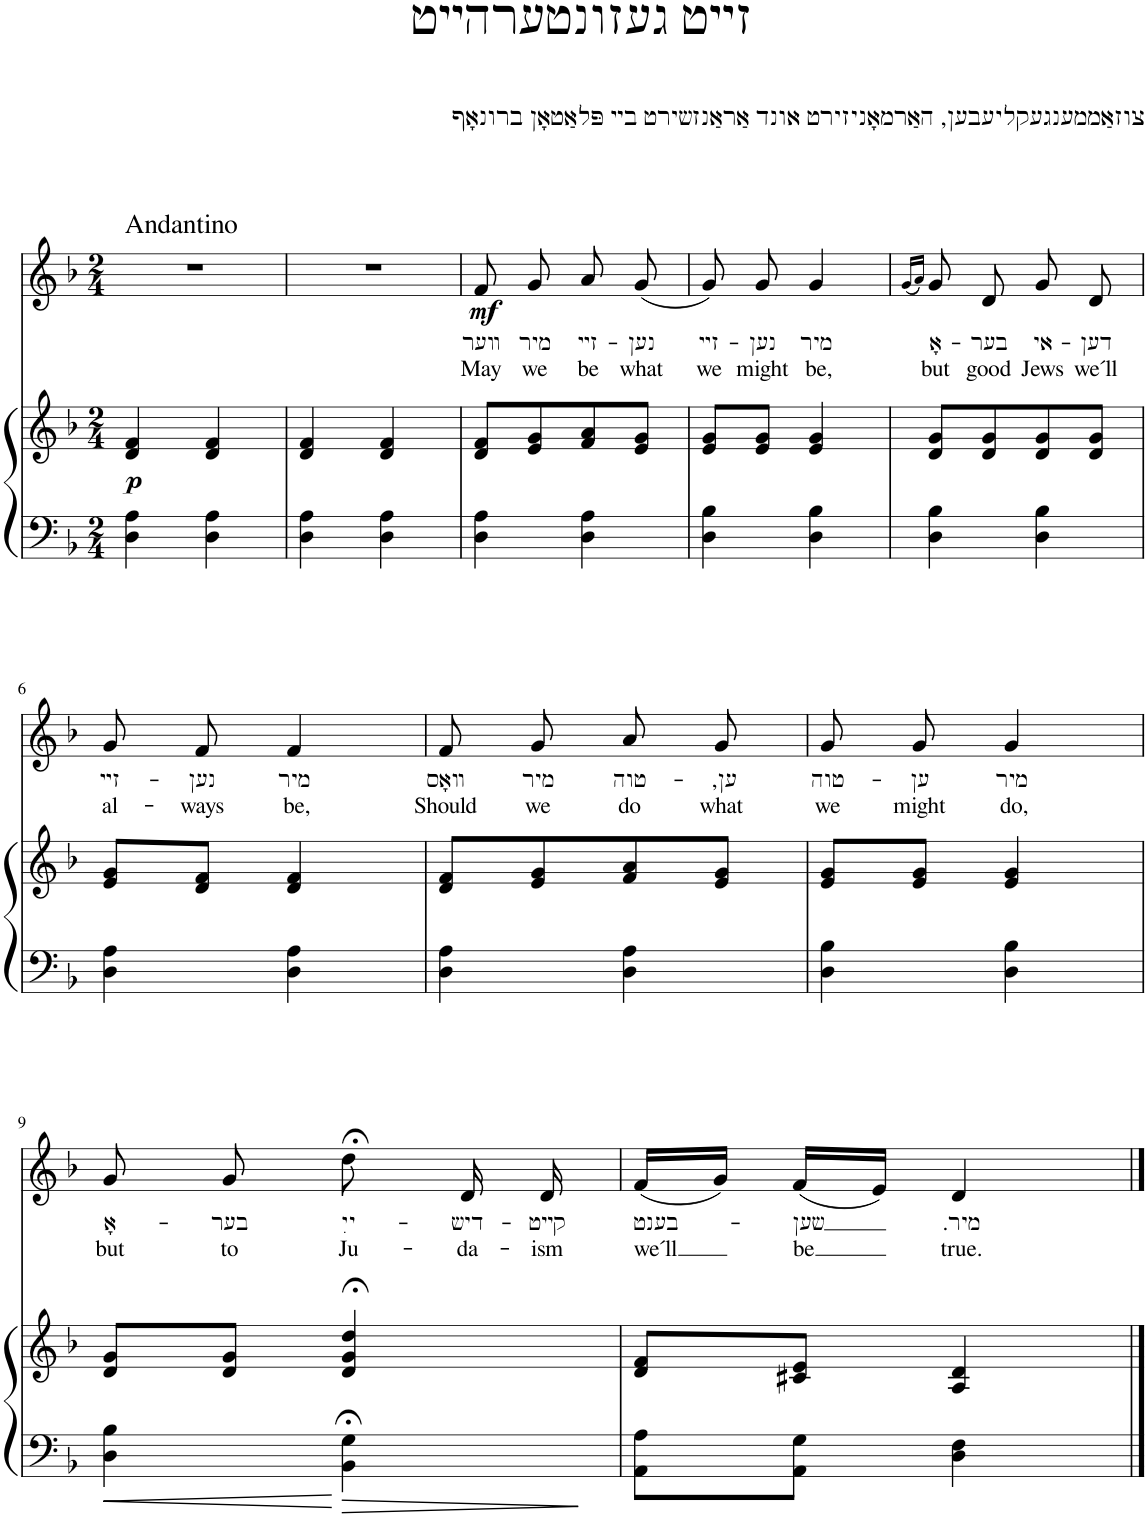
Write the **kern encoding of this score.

**kern	**kern	**dynam	**kern	**text	**text	**dynam
*part2	*part2	*part2	*part1	*part1	*part1	*part1
*staff3	*staff2	*staff2/3	*staff1	*staff1	*staff1	*staff1
*I"Klavier	*	*	*I"Piano	*	*	*
*	*	*	*I'Pno	*	*	*
*clefF4	*clefG2	*	*clefG2	*	*	*
*k[b-]	*k[b-]	*	*k[b-]	*	*	*
*M2/4	*M2/4	*	*M2/4	*	*	*
=1	=1	=1	=1	=1	=1	=1
!	!	!	!LO:TX:a:t=Andantino	!	!	!
!	!	!LO:DY:b	!	!	!	!
4D\ 4A\	4d/ 4f/	p	2r	.	.	.
4D\ 4A\	4d/ 4f/	.	.	.	.	.
=2	=2	=2	=2	=2	=2	=2
4D\ 4A\	4d/ 4f/	.	2r	.	.	.
4D\ 4A\	4d/ 4f/	.	.	.	.	.
=3	=3	=3	=3	=3	=3	=3
!	!	!	!	!LO:LY:b	!LO:LY:b	!LO:DY:b
4D\ 4A\	8d/ 8f/L	.	8f/	װער	May	mf
!	!	!	!	!LO:LY:b	!LO:LY:b	!
.	8e/ 8g/	.	8g/	מיר	we	.
!	!	!	!	!LO:LY:b	!LO:LY:b	!
4D\ 4A\	8f/ 8a/	.	8a/	זײ-	be	.
!	!	!	!	!LO:LY:b	!LO:LY:b	!
.	8e/ 8g/J	.	(8g/	-נען	what	.
=4	=4	=4	=4	=4	=4	=4
!	!	!	!	!LO:LY:b	!LO:LY:b	!
4D\ 4B-\	8e/ 8g/L	.	8g/)	זײ-	we	.
!	!	!	!	!LO:LY:b	!LO:LY:b	!
.	8e/ 8g/J	.	8g/	-נען	might	.
!	!	!	!	!LO:LY:b	!LO:LY:b	!
4D\ 4B-\	4e/ 4g/	.	4g/	מיר	be,	.
=5	=5	=5	=5	=5	=5	=5
.	.	.	(16qg/LL	.	.	.
.	.	.	16qa/JJ)	.	.	.
!	!	!	!	!LO:LY:b	!LO:LY:b	!
4D\ 4B-\	8d/ 8g/L	.	8g/	אָ-	but	.
!	!	!	!	!LO:LY:b	!LO:LY:b	!
.	8d/ 8g/	.	8d/	-בער	good	.
!	!	!	!	!LO:LY:b	!LO:LY:b	!
4D\ 4B-\	8d/ 8g/	.	8g/	אי-	Jews	.
!	!	!	!	!LO:LY:b	!LO:LY:b	!
.	8d/ 8g/J	.	8d/	-דען	we´ll	.
!!LO:LB:g=z
=6	=6	=6	=6	=6	=6	=6
!	!	!	!	!LO:LY:b	!LO:LY:b	!
4D\ 4A\	8e/ 8g/L	.	8g/	זײ-	al-	.
!	!	!	!	!LO:LY:b	!LO:LY:b	!
.	8d/ 8f/J	.	8f/	-נען	-ways	.
!	!	!	!	!LO:LY:b	!LO:LY:b	!
4D\ 4A\	4d/ 4f/	.	4f/	מיר	be,	.
=7	=7	=7	=7	=7	=7	=7
!	!	!	!	!LO:LY:b	!LO:LY:b	!
4D\ 4A\	8d/ 8f/L	.	8f/	װאָס	Should	.
!	!	!	!	!LO:LY:b	!LO:LY:b	!
.	8e/ 8g/	.	8g/	מיר	we	.
!	!	!	!	!LO:LY:b	!LO:LY:b	!
4D\ 4A\	8f/ 8a/	.	8a/	טוה-	do	.
!	!	!	!	!LO:LY:b	!LO:LY:b	!
.	8e/ 8g/J	.	8g/	-ען,	what	.
=8	=8	=8	=8	=8	=8	=8
!	!	!	!	!LO:LY:b	!LO:LY:b	!
4D\ 4B-\	8e/ 8g/L	.	8g/	טוה-	we	.
!	!	!	!	!LO:LY:b	!LO:LY:b	!
.	8e/ 8g/J	.	8g/	-ען	might	.
!	!	!	!	!LO:LY:b	!LO:LY:b	!
4D\ 4B-\	4e/ 4g/	.	4g/	מיר	do,	.
!!LO:LB:g=z
=9	=9	=9	=9	=9	=9	=9
!	!	!	!	!LO:LY:b	!LO:LY:b	!
4D\ 4B-\	8d/ 8g/L	.	8g/	אָ-	but	.
!	!	!	!	!LO:LY:b	!LO:LY:b	!
.	8d/ 8g/J	.	8g/	-בער	to	.
!	!	!	!	!LO:LY:b	!LO:LY:b	!
4BB-\;< 4G\;<	4d/;< 4g/;< 4dd/;<	.	8dd;<\	ייִ-	Ju-	.
!	!	!	!	!LO:LY:b	!LO:LY:b	!
.	.	.	16d/	-דיש-	-da-	.
!	!	!	!	!LO:LY:b	!LO:LY:b	!
.	.	.	16d/	-קײט	-ism	.
=10	=10	=10	=10	=10	=10	=10
!	!	!	!	!LO:LY:b	!LO:LY:b	!
8AA\ 8A\L	8d/ 8f/L	.	(16f/LL	בענט-	we´ll	.
.	.	.	16g/JJ)	.	.	.
!	!	!	!	!LO:LY:b	!LO:LY:b	!
8AA\ 8G\J	8c#X/ 8e/J	.	(16f/LL	-שען	be	.
.	.	.	16e/JJ)	.	.	.
!	!	!	!	!LO:LY:b	!LO:LY:b	!
4D\ 4F\	4A/ 4d/	.	4d/	מיר.	true.	.
==	==	==	==	==	==	==
*-	*-	*-	*-	*-	*-	*-
